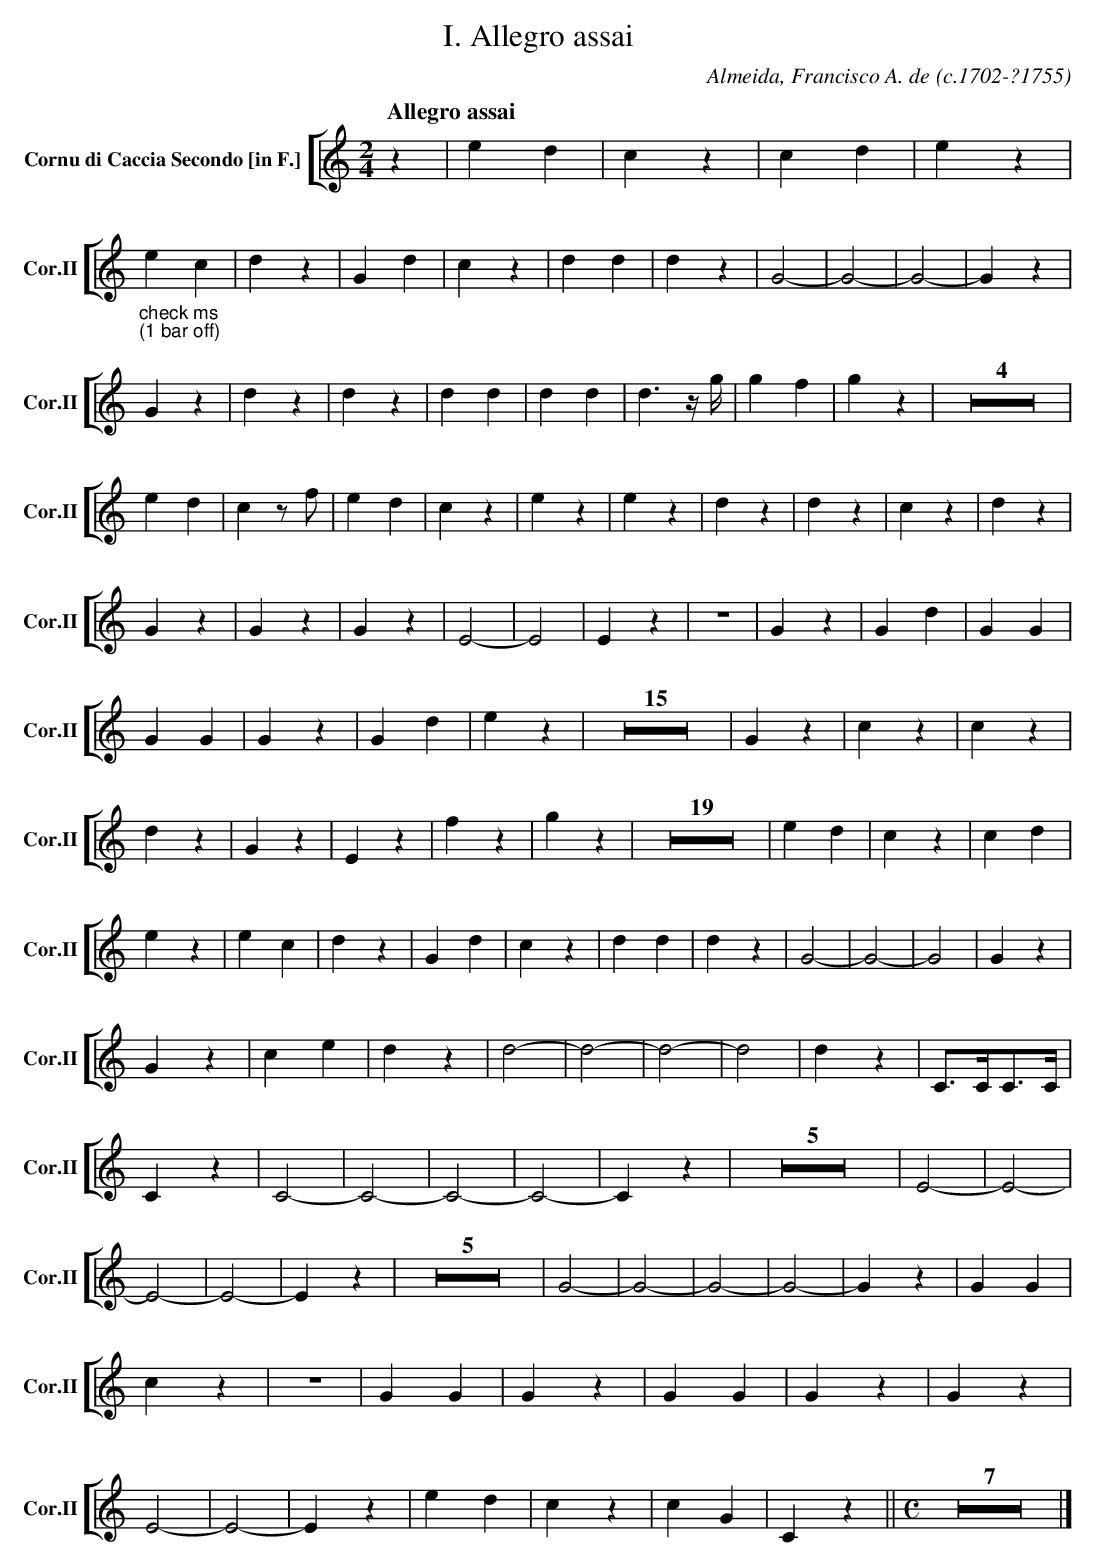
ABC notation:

X:1
T:I. Allegro assai
C:Almeida, Francisco A. de (c.1702-?1755)
M:2/4
L:1/4
K:F
V: 4 clef=treble name="Cornu di Caccia Secondo [in F.]" sname="Cor.II"
%%staves [( 4 )]
[Q:"Allegro assai"] [K:C] z|ed|cz|cd|ez|"_check ms ;(1 bar off)"%ez|
   ec|dz|Gd|cz|\
   dd|dz|G2-|G2-|G2-|Gz|Gz|dz|dz|dd|dd|d3/2z//g//|\
   gf|gz|Z4|ed|cz/f/|ed|cz|ez|ez|dz|dz|\
   cz|dz|Gz|Gz|Gz|E2-|E2|Ez|Z1|Gz|Gd|\
   GG|GG|Gz|Gd|ez|Z15|Gz|cz|cz|dz|\
   Gz|Ez|fz|gz|Z19|ed|cz|cd|ez|ec|\
   dz|Gd|cz|dd|dz|G2-|G2-|G2|Gz|Gz|ce|dz|\
   d2-|d2-|d2-|d2|dz|C/>C/C/>C/|Cz|C2-|C2-|C2-|C2-|Cz|\
   Z5|E2-|E2-|E2-|E2-|Ez|Z5|G2-|G2-|G2-|G2-|\
   Gz|GG|cz|Z|GG|Gz|GG|Gz|Gz|E2-|E2-|Ez|ed|cz|cG|Cz||[M:C]Z7|] \
